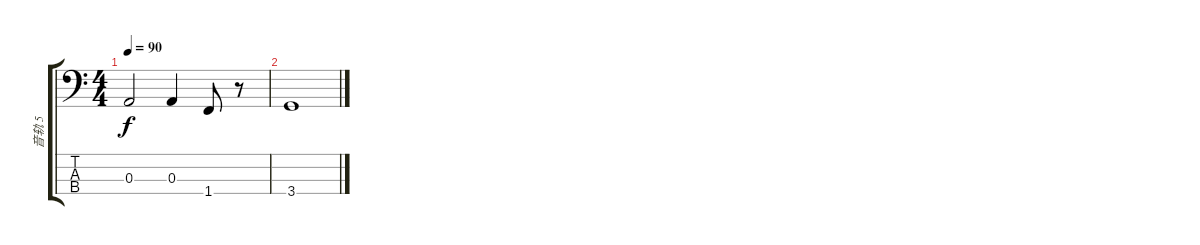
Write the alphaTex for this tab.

\track ("音轨 5" "音轨 5") {instrument electricbassfinger}
\staff {score tabs}
\tuning (G2 D2 A1 E1) {hide}
\ts (4 4)
\tempo 90
\clef f4
\ks c
0.3.2{dy f} 0.3.4 1.4.8 r.8 |
3.4.1
